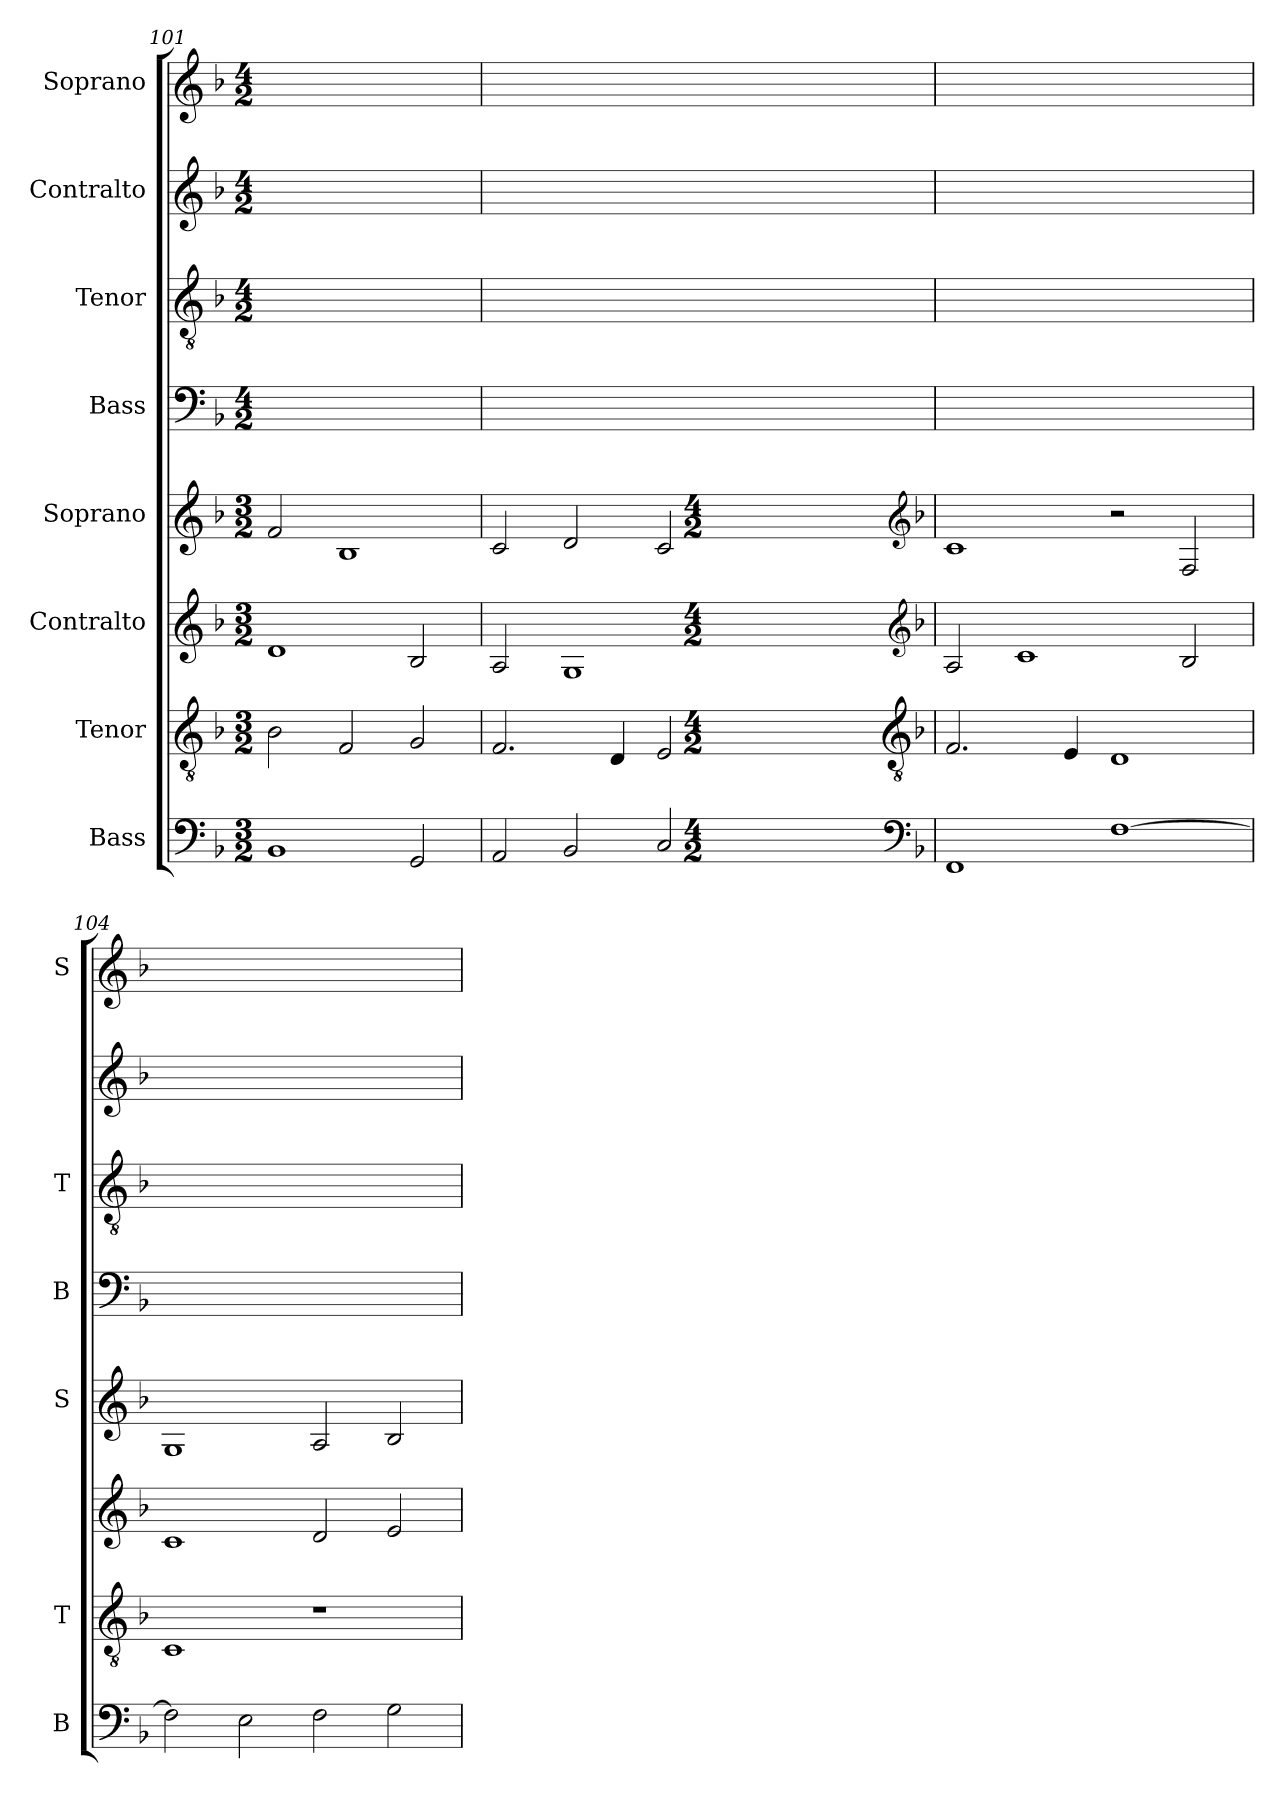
**kern	**kern	**kern	**kern	**kern	**kern	**kern	**kern
*part8	*part7	*part6	*part5	*part4	*part3	*part2	*part1
*staff8	*staff7	*staff6	*staff5	*staff4	*staff3	*staff2	*staff1
*I"Bass	*I"Tenor	*I"Contralto	*I"Soprano	*I"Bass	*I"Tenor	*I"Contralto	*I"Soprano
*I'B	*I'T	*	*I'S	*I'B	*I'T	*	*I'S
*clefF4	*clefGv2	*clefG2	*clefG2	*clefF4	*clefGv2	*clefG2	*clefG2
*k[b-]	*k[b-]	*k[b-]	*k[b-]	*k[b-]	*k[b-]	*k[b-]	*k[b-]
*F:ion	*F:ion	*F:ion	*F:ion	*F:ion	*F:ion	*F:ion	*F:ion
*M3/2	*M3/2	*M3/2	*M3/2	*M4/2	*M4/2	*M4/2	*M4/2
=101	=101	=101	=101	=101	=101	=101	=101
1BB-	2B-	1d	2f	1.ryy	1.ryy	1.ryy	1.ryy
.	2F	.	1B-	.	.	.	.
2GG	2G	2B-	.	.	.	.	.
=102	=102	=102	=102	=102	=102	=102	=102
2AA	2.F	2A	2c	1.ryy	1.ryy	1.ryy	1.ryy
2BB-	.	1G	2d	.	.	.	.
.	4D	.	.	.	.	.	.
2C	2E	.	2c	.	.	.	.
*clefF4	*clefGv2	*clefG2	*clefG2	*	*	*	*
*k[b-]	*k[b-]	*k[b-]	*k[b-]	*	*	*	*
*F:ion	*F:ion	*F:ion	*F:ion	*	*	*	*
*M4/2	*M4/2	*M4/2	*M4/2	*	*	*	*
=103	=103	=103	=103	=103	=103	=103	=103
1FF	2.F	2A	1c	0ryy	0ryy	0ryy	0ryy
.	.	1c	.	.	.	.	.
.	4E	.	.	.	.	.	.
[1F	1D	.	2r	.	.	.	.
.	.	2B-	2F	.	.	.	.
=104	=104	=104	=104	=104	=104	=104	=104
2F]	1C	1c	1G	0ryy	0ryy	0ryy	0ryy
2E	.	.	.	.	.	.	.
2F	1r	2d	2A	.	.	.	.
2G	.	2e	2B-	.	.	.	.
=	=	=	=	=	=	=	=
*-	*-	*-	*-	*-	*-	*-	*-
